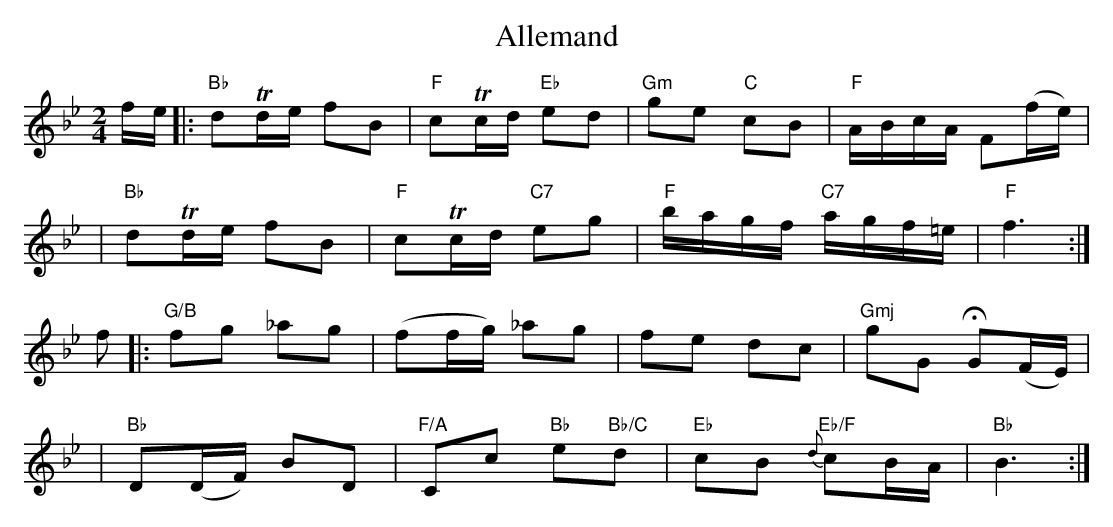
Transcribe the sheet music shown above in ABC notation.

X:1
T: Allemand
M: 2/4
L: 1/8
K:Bb
f/e/ [|: "Bb" dTd/e/ fB | "F" cTc/d/ "Eb"ed | "Gm" ge "C" cB | "F" A/B/c/A/ F(f/e/) |
|"Bb" dTd/e/ fB | "F" cTc/d/ "C7"eg |"F" b/a/g/f/ "C7" a/g/f/=e/ | "F" f3  :|]
f [|: "G/B" fg _ag | (ff/g/) _ag | fe dc | "Gmj" gG !fermata!G(F/E/) |
|"Bb" D(D/F/) BD | "F/A" Cc "Bb"e"Bb/C"d | "Eb"cB {d}"Eb/F"cB/A/ |"Bb" B3 :|]
